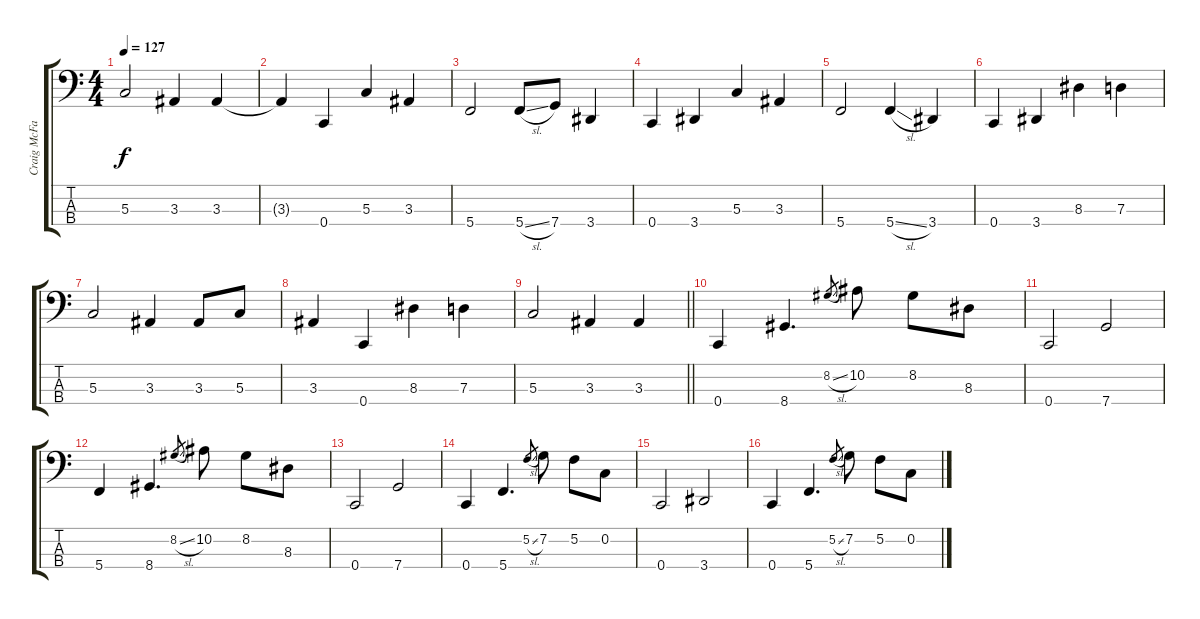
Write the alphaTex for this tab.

\track ("Craig McFarland" "Craig McFa") {instrument electricbasspick}
\staff {score tabs}
\tuning (G2 C2 G1 C1) {hide}
\ts (4 4)
\tempo 127
\clef f4
\ks c
5.3.2{dy f} 3.3.4 3.3.4 |
3.3{t}.4 0.4.4 5.3.4 3.3.4 |
5.4.2 5.4{sl}.8 7.4.8 3.4.4 |
0.4.4 3.4.4 5.3.4 3.3.4 |
5.4.2 5.4{sl}.4 3.4.4 |
0.4.4 3.4.4 8.3.4 7.3.4 |
5.3.2 3.3.4 3.3.8 5.3.8 |
3.3.4 0.4.4 8.3.4 7.3.4 |
\barLineRight lightlight
5.3.2 3.3.4 3.3.4 |
0.4.4 8.4.4{d} 8.2{sl}.8{gr} 10.2.8 8.2.8 8.3.8 |
0.4.2 7.4.2 |
5.4.4 8.4.4{d} 8.2{sl}.8{gr} 10.2.8 8.2.8 8.3.8 |
0.4.2 7.4.2 |
0.4.4 5.4.4{d} 5.2{sl}.8{gr} 7.2.8 5.2.8 0.2.8 |
0.4.2 3.4.2 |
0.4.4 5.4.4{d} 5.2{sl}.8{gr} 7.2.8 5.2.8 0.2.8
